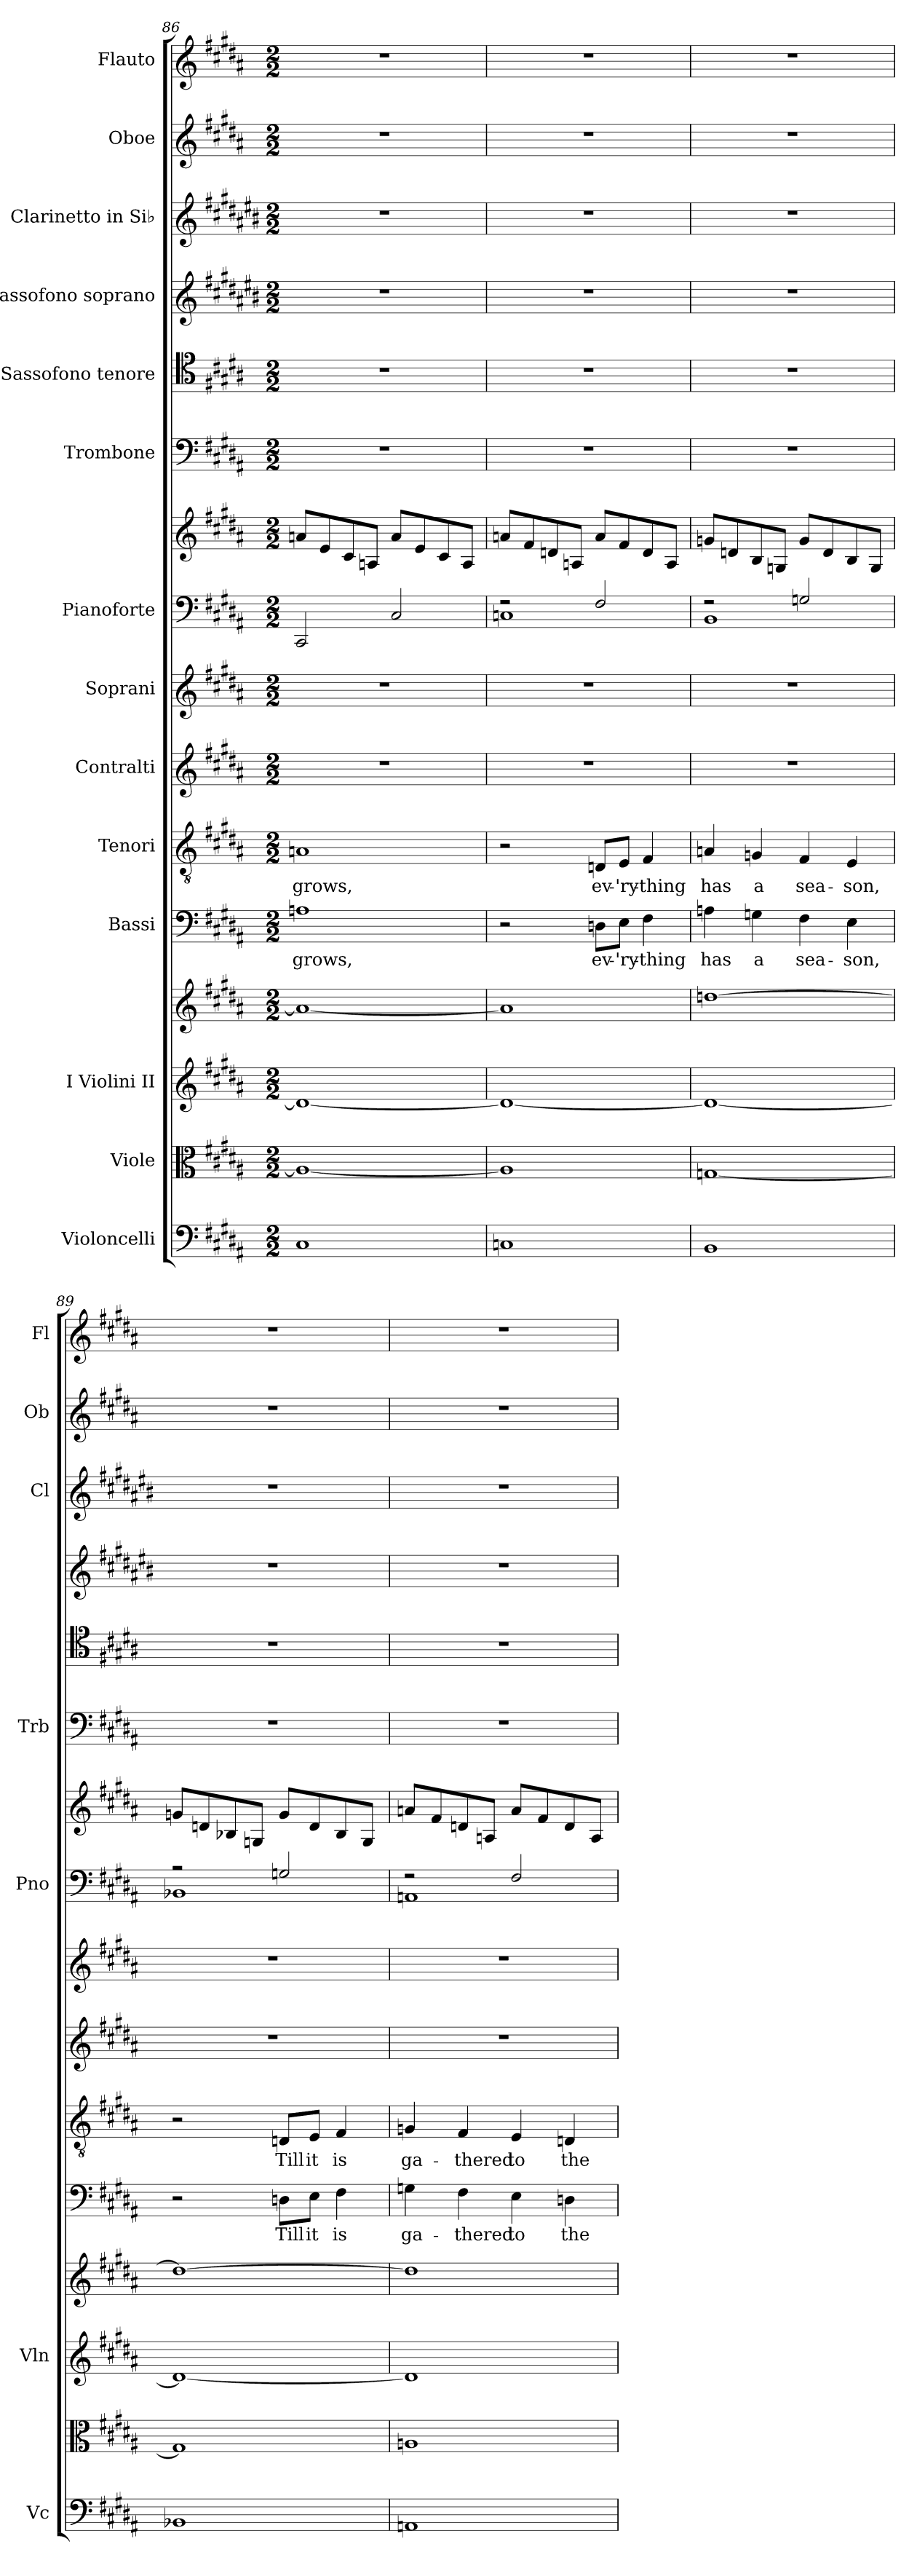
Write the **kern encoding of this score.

**kern	**kern	**kern	**kern	**kern	**text	**kern	**text	**kern	**kern	**kern	**kern	**kern	**kern	**kern	**kern	**kern	**kern
*part14	*part13	*part12	*part12	*part11	*part11	*part10	*part10	*part9	*part8	*part7	*part7	*part6	*part5	*part4	*part3	*part2	*part1
*staff16	*staff15	*staff14	*staff13	*staff12	*staff12	*staff11	*staff11	*staff10	*staff9	*staff8	*staff7	*staff6	*staff5	*staff4	*staff3	*staff2	*staff1
*I"Violoncelli	*I"Viole	*I"I  Violini  II	*	*I"Bassi	*	*I"Tenori	*	*I"Contralti	*I"Soprani	*I"Pianoforte	*	*I"Trombone	*I"Sassofono tenore	*I"Sassofono soprano	*I"Clarinetto in Si♭	*I"Oboe	*I"Flauto
*I'Vc	*	*I'Vln	*	*	*	*	*	*	*	*I'Pno	*	*I'Trb	*	*	*I'Cl	*I'Ob	*I'Fl
!!LO:PB:g=z
*clefF4	*clefC3	*clefG2	*clefG2	*clefF4	*	*clefGv2	*	*clefG2	*clefG2	*clefF4	*clefG2	*clefF4	*clefC4	*clefG2	*clefG2	*clefG2	*clefG2
*	*	*	*	*	*	*	*	*	*	*	*	*	*ITrd8c14	*ITrd1c2	*ITrd1c2	*	*
*k[f#c#g#d#a#]	*k[f#c#g#d#a#]	*k[f#c#g#d#a#]	*k[f#c#g#d#a#]	*k[f#c#g#d#a#]	*	*k[f#c#g#d#a#]	*	*k[f#c#g#d#a#]	*k[f#c#g#d#a#]	*k[f#c#g#d#a#]	*k[f#c#g#d#a#]	*k[f#c#g#d#a#]	*k[f#c#g#d#a#]	*k[f#c#g#d#a#]	*k[f#c#g#d#a#]	*k[f#c#g#d#a#]	*k[f#c#g#d#a#]
*M2/2	*M2/2	*M2/2	*M2/2	*M2/2	*	*M2/2	*	*M2/2	*M2/2	*M2/2	*M2/2	*M2/2	*M2/2	*M2/2	*M2/2	*M2/2	*M2/2
=86	=86	=86	=86	=86	=86	=86	=86	=86	=86	=86	=86	=86	=86	=86	=86	=86	=86
1C#	1A_	1dn_	1a_	1An	grows,	1An	grows,	1r	1r	2CC#/	8an/L	1r	1r	1r	1r	1r	1r
.	.	.	.	.	.	.	.	.	.	.	8e/	.	.	.	.	.	.
.	.	.	.	.	.	.	.	.	.	.	8c#/	.	.	.	.	.	.
.	.	.	.	.	.	.	.	.	.	.	8An/J	.	.	.	.	.	.
.	.	.	.	.	.	.	.	.	.	2C#/	8a/L	.	.	.	.	.	.
.	.	.	.	.	.	.	.	.	.	.	8e/	.	.	.	.	.	.
.	.	.	.	.	.	.	.	.	.	.	8c#/	.	.	.	.	.	.
.	.	.	.	.	.	.	.	.	.	.	8A/J	.	.	.	.	.	.
=87	=87	=87	=87	=87	=87	=87	=87	=87	=87	=87	=87	=87	=87	=87	=87	=87	=87
*	*	*	*	*	*	*	*	*	*	*^	*	*	*	*	*	*	*
1Cn	1A]	1d_	1a]	2r	.	2r	.	1r	1r	2r	1Cn	8an/L	1r	1r	1r	1r	1r	1r
.	.	.	.	.	.	.	.	.	.	.	.	8f#/	.	.	.	.	.	.
.	.	.	.	.	.	.	.	.	.	.	.	8dn/	.	.	.	.	.	.
.	.	.	.	.	.	.	.	.	.	.	.	8An/J	.	.	.	.	.	.
.	.	.	.	8Dn\L	ev-	8Dn/L	ev-	.	.	2F#/	.	8a/L	.	.	.	.	.	.
.	.	.	.	8E\J	-'ry-	8E/J	-'ry-	.	.	.	.	8f#/	.	.	.	.	.	.
.	.	.	.	4F#\	-thing	4F#/	-thing	.	.	.	.	8d/	.	.	.	.	.	.
.	.	.	.	.	.	.	.	.	.	.	.	8A/J	.	.	.	.	.	.
=88	=88	=88	=88	=88	=88	=88	=88	=88	=88	=88	=88	=88	=88	=88	=88	=88	=88	=88
1BB	[1Gn	1d_	[1ddn	4An\	has	4An/	has	1r	1r	2r	1BB	8gn/L	1r	1r	1r	1r	1r	1r
.	.	.	.	.	.	.	.	.	.	.	.	8dn/	.	.	.	.	.	.
.	.	.	.	4Gn\	a	4Gn/	a	.	.	.	.	8B/	.	.	.	.	.	.
.	.	.	.	.	.	.	.	.	.	.	.	8Gn/J	.	.	.	.	.	.
.	.	.	.	4F#\	sea-	4F#/	sea-	.	.	2Gn/	.	8g/L	.	.	.	.	.	.
.	.	.	.	.	.	.	.	.	.	.	.	8d/	.	.	.	.	.	.
.	.	.	.	4E\	-son,	4E/	-son,	.	.	.	.	8B/	.	.	.	.	.	.
.	.	.	.	.	.	.	.	.	.	.	.	8G/J	.	.	.	.	.	.
=89	=89	=89	=89	=89	=89	=89	=89	=89	=89	=89	=89	=89	=89	=89	=89	=89	=89	=89
1BB-X	1G]	1d_	1dd_	2r	.	2r	.	1r	1r	2r	1BB-X	8gn/L	1r	1r	1r	1r	1r	1r
.	.	.	.	.	.	.	.	.	.	.	.	8dn/	.	.	.	.	.	.
.	.	.	.	.	.	.	.	.	.	.	.	8B-X/	.	.	.	.	.	.
.	.	.	.	.	.	.	.	.	.	.	.	8Gn/J	.	.	.	.	.	.
.	.	.	.	8Dn\L	Till	8Dn/L	Till	.	.	2Gn/	.	8g/L	.	.	.	.	.	.
.	.	.	.	8E\J	it	8E/J	it	.	.	.	.	8d/	.	.	.	.	.	.
.	.	.	.	4F#\	is	4F#/	is	.	.	.	.	8B-/	.	.	.	.	.	.
.	.	.	.	.	.	.	.	.	.	.	.	8G/J	.	.	.	.	.	.
!!LO:PB:g=z
=90	=90	=90	=90	=90	=90	=90	=90	=90	=90	=90	=90	=90	=90	=90	=90	=90	=90	=90
1AAn	1An	1d]	1dd]	4Gn\	ga-	4Gn/	ga-	1r	1r	2r	1AAn	8an/L	1r	1r	1r	1r	1r	1r
.	.	.	.	.	.	.	.	.	.	.	.	8f#/	.	.	.	.	.	.
.	.	.	.	4F#\	-thered	4F#/	-thered	.	.	.	.	8dn/	.	.	.	.	.	.
.	.	.	.	.	.	.	.	.	.	.	.	8An/J	.	.	.	.	.	.
.	.	.	.	4E\	to	4E/	to	.	.	2F#/	.	8a/L	.	.	.	.	.	.
.	.	.	.	.	.	.	.	.	.	.	.	8f#/	.	.	.	.	.	.
.	.	.	.	4Dn\	the	4Dn/	the	.	.	.	.	8d/	.	.	.	.	.	.
.	.	.	.	.	.	.	.	.	.	.	.	8A/J	.	.	.	.	.	.
*	*	*	*	*	*	*	*	*	*	*v	*v	*	*	*	*	*	*	*
=	=	=	=	=	=	=	=	=	=	=	=	=	=	=	=	=	=
*-	*-	*-	*-	*-	*-	*-	*-	*-	*-	*-	*-	*-	*-	*-	*-	*-	*-
